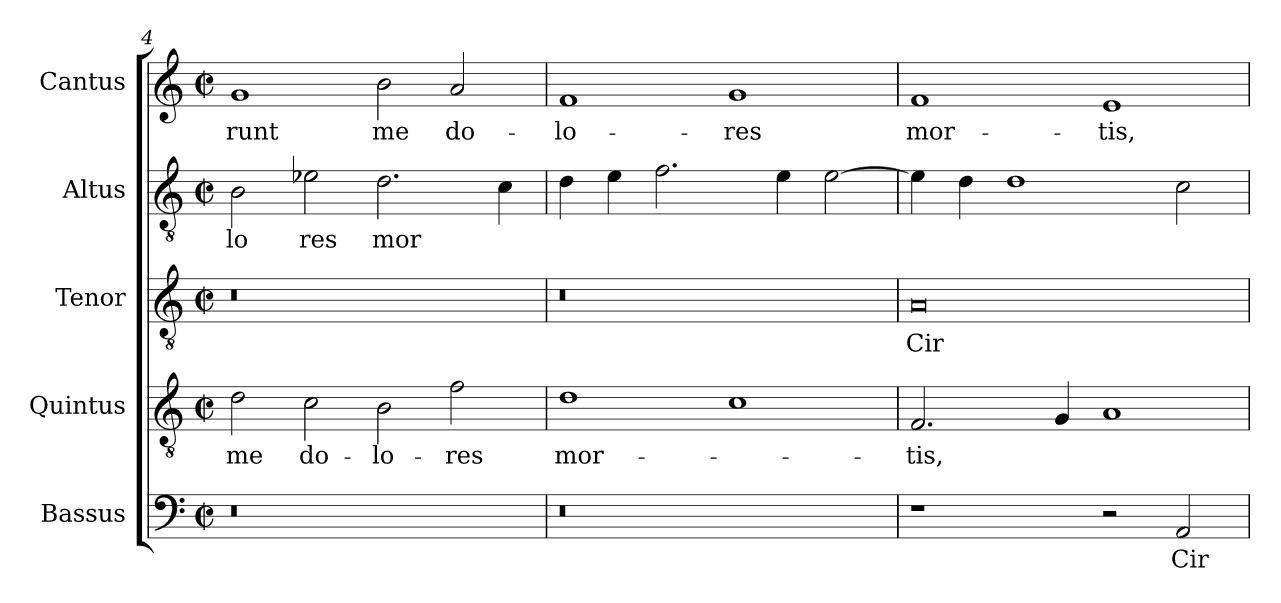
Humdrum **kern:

**kern	**text	**kern	**text	**kern	**text	**kern	**text	**kern	**text
*part5	*part5	*part4	*part4	*part3	*part3	*part2	*part2	*part1	*part1
*staff5	*staff5	*staff4	*staff4	*staff3	*staff3	*staff2	*staff2	*staff1	*staff1
*I"Bassus	*	*I"Quintus	*	*I"Tenor	*	*I"Altus	*	*I"Cantus	*
*clefF4	*	*clefGv2	*	*clefGv2	*	*clefGv2	*	*clefG2	*
*M2/2	*	*M2/2	*	*M2/2	*	*M2/2	*	*M2/2	*
*met(c|)	*	*met(c|)	*	*met(c|)	*	*met(c|)	*	*met(c|)	*
=4	=4	=4	=4	=4	=4	=4	=4	=4	=4
!	!	!	!LO:LY:b:cj	!	!	!	!LO:LY:b:cj	!	!LO:LY:b:cj
0r	.	2d\	me	0r	.	2B\	lo	1g	-runt
!	!	!	!LO:LY:b:cj	!	!	!	!LO:LY:b:cj	!	!
.	.	2c\	do-	.	.	2e-X\	res	.	.
!	!	!	!LO:LY:b:cj	!	!	!	!LO:LY:b	!	!LO:LY:b:cj
.	.	2B\	-lo-	.	.	2.d\	mor	2b\	me
!	!	!	!LO:LY:b:cj	!	!	!	!	!	!LO:LY:b:cj
.	.	2f\	-res	.	.	.	.	2a/	do-
.	.	.	.	.	.	4c\	.	.	.
=5	=5	=5	=5	=5	=5	=5	=5	=5	=5
!	!	!	!LO:LY:b	!	!	!	!	!	!LO:LY:b:cj
0r	.	1d	mor-	0r	.	4d\	.	1f	-lo-
.	.	.	.	.	.	4e\	.	.	.
.	.	.	.	.	.	2.f\	.	.	.
!	!	!	!	!	!	!	!	!	!LO:LY:b:cj
.	.	1c	.	.	.	.	.	1g	-res
.	.	.	.	.	.	4e\	.	.	.
.	.	.	.	.	.	[>2e\	.	.	.
=6	=6	=6	=6	=6	=6	=6	=6	=6	=6
!	!	!	!LO:LY:b	!	!LO:LY:b:cj	!	!	!	!LO:LY:b:cj
1r	.	2.F/	-tis,	0A	Cir	4e\]	.	1f	mor-
.	.	.	.	.	.	4d\	.	.	.
.	.	.	.	.	.	1d	.	.	.
.	.	4G/	.	.	.	.	.	.	.
!	!	!	!	!	!	!	!	!	!LO:LY:b:cj
2r	.	1A	.	.	.	.	.	1e	-tis,
!	!LO:LY:b	!	!	!	!	!	!	!	!
2AA/	Cir	.	.	.	.	2c\	.	.	.
=	=	=	=	=	=	=	=	=	=
*-	*-	*-	*-	*-	*-	*-	*-	*-	*-
